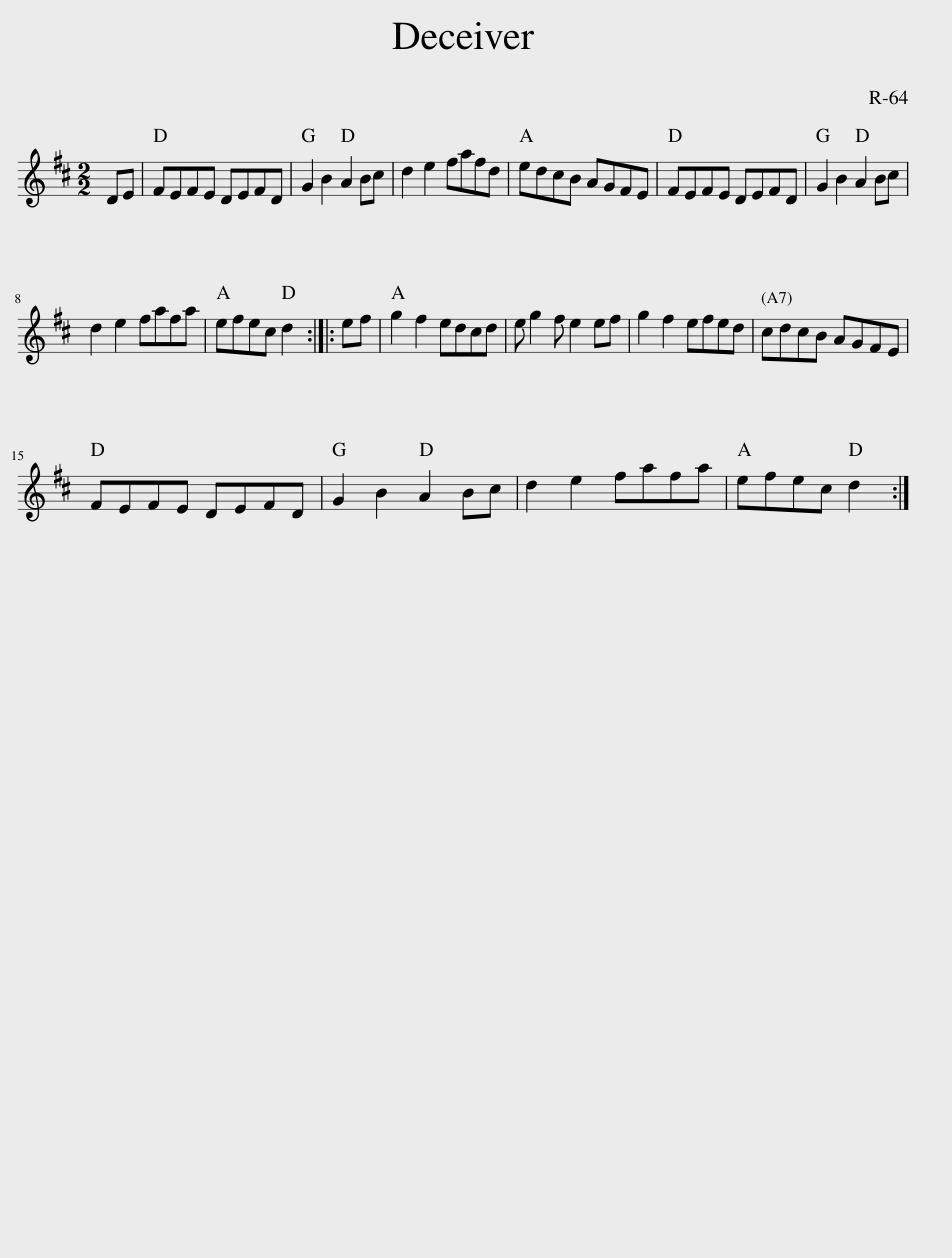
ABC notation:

X:1
L:1/8
M:2/2
I:linebreak $
K:D
V:1 treble
V:1
 DE | FEFE DEFD | G2 B2 A2 Bc | d2 e2 fafd | edcB AGFE | %5
 FEFE DEFD | G2 B2 A2 Bc |$ d2 e2 fafa | efec d2 :: ef | %10
 g2 f2 edcd | e g2 f e2 ef | g2 f2 efed | cdcB AGFE |$ FEFE DEFD | %15
 G2 B2 A2 Bc | d2 e2 fafa | efec d2 :| %18
